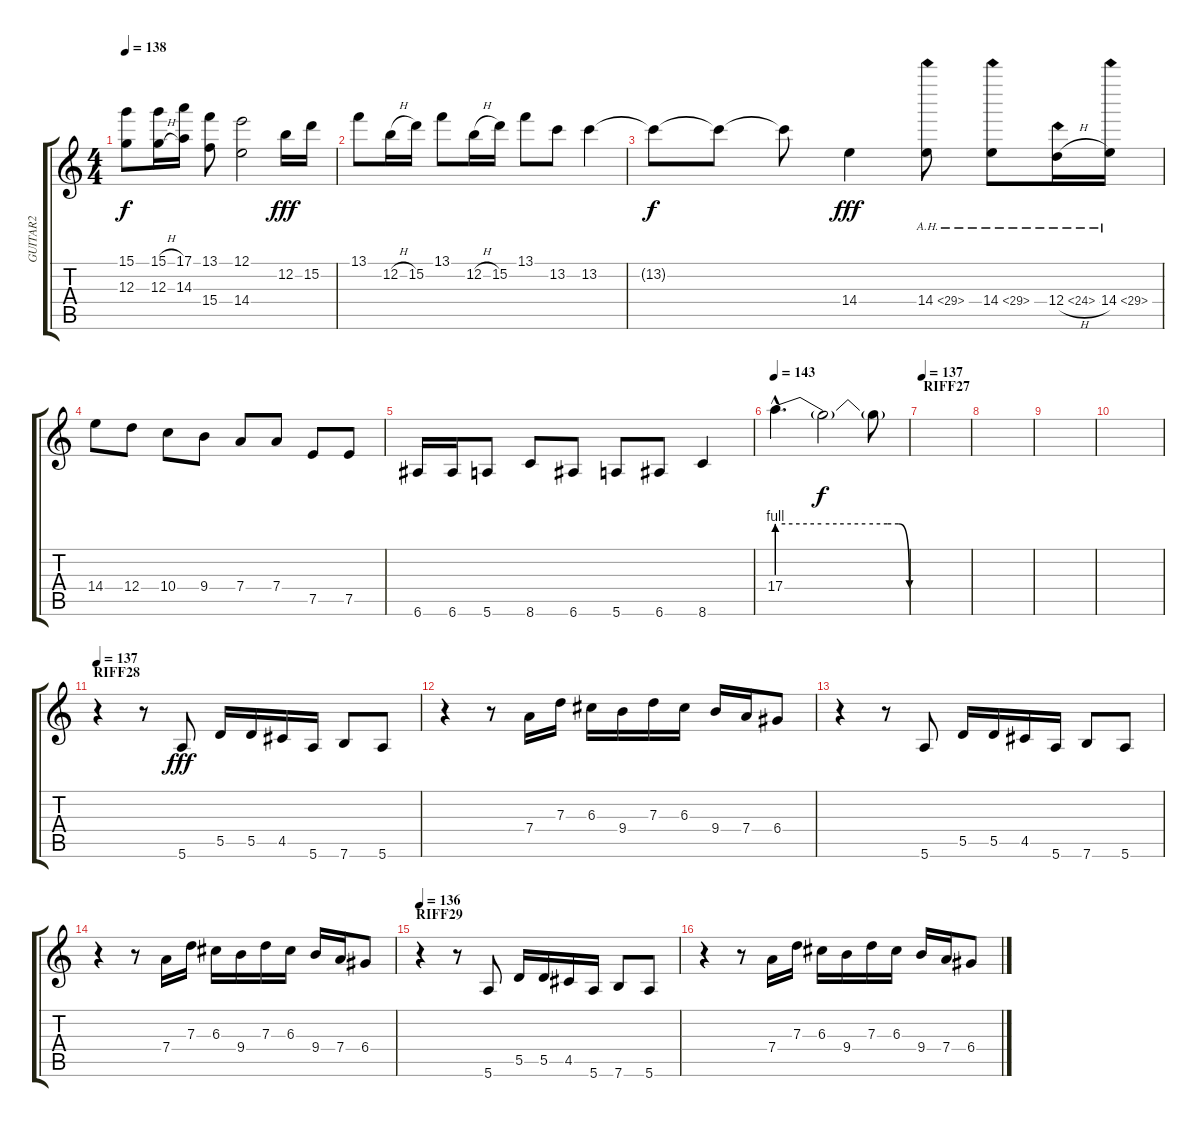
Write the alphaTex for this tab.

\track ("GUITAR2" "GUITAR2") {instrument distortionguitar}
\staff {score tabs}
\tuning (E4 B3 G3 D3 A2 E2) {hide}
\ts (4 4)
\tempo 138
\clef g2
\ks c
(15.1 12.3).8{dy f} (15.1{h} 12.3{h}).16 (17.1 14.3).16 (13.1 15.4).8 (12.1 14.4).2 12.2.16{dy fff} 15.2.16 |
13.1.8 12.2{h}.16 15.2.16 13.1.8 12.2{h}.16 15.2.16 13.1.8 13.2.8 13.2.4 |
13.2{t}.8{dy f} 13.2{t}.8 13.2{t}.8 14.4.4{dy fff} 14.4{ah 15}.8 14.4{ah 15}.8 12.4{ah 12 h}.16 14.4{ah 15}.16 |
14.4.8 12.4.8 10.4.8 9.4.8 7.4.8 7.4.8 7.5.8 7.5.8 |
6.6.16 6.6.16 5.6.8 8.6.8 6.6.8 5.6.8 6.6.8 8.6.4 |
\tempo 143
17.4{be (custom 0 4 20 4 40 4 50 4 55 4 60 0) hac}.4{d volume 5} 17.4{t}.2{dy f volume 16} 17.4{t}.8 |
\section ("" "RIFF27")
\tempo 137
|
|
|
|
\section ("" "RIFF28")
\tempo 137
r.4 r.8 5.6.8{dy fff} 5.5.16 5.5.16 4.5.16 5.6.16 7.6.8 5.6.8 |
r.4 r.8 7.4.16 7.3.16 6.3.16 9.4.16 7.3.16 6.3.16 9.4.16 7.4.16 6.4.8 |
r.4 r.8 5.6.8 5.5.16 5.5.16 4.5.16 5.6.16 7.6.8 5.6.8 |
r.4 r.8 7.4.16 7.3.16 6.3.16 9.4.16 7.3.16 6.3.16 9.4.16 7.4.16 6.4.8 |
\section ("" "RIFF29")
\tempo 136
r.4 r.8 5.6.8 5.5.16 5.5.16 4.5.16 5.6.16 7.6.8 5.6.8 |
r.4 r.8 7.4.16 7.3.16 6.3.16 9.4.16 7.3.16 6.3.16 9.4.16 7.4.16 6.4.8
